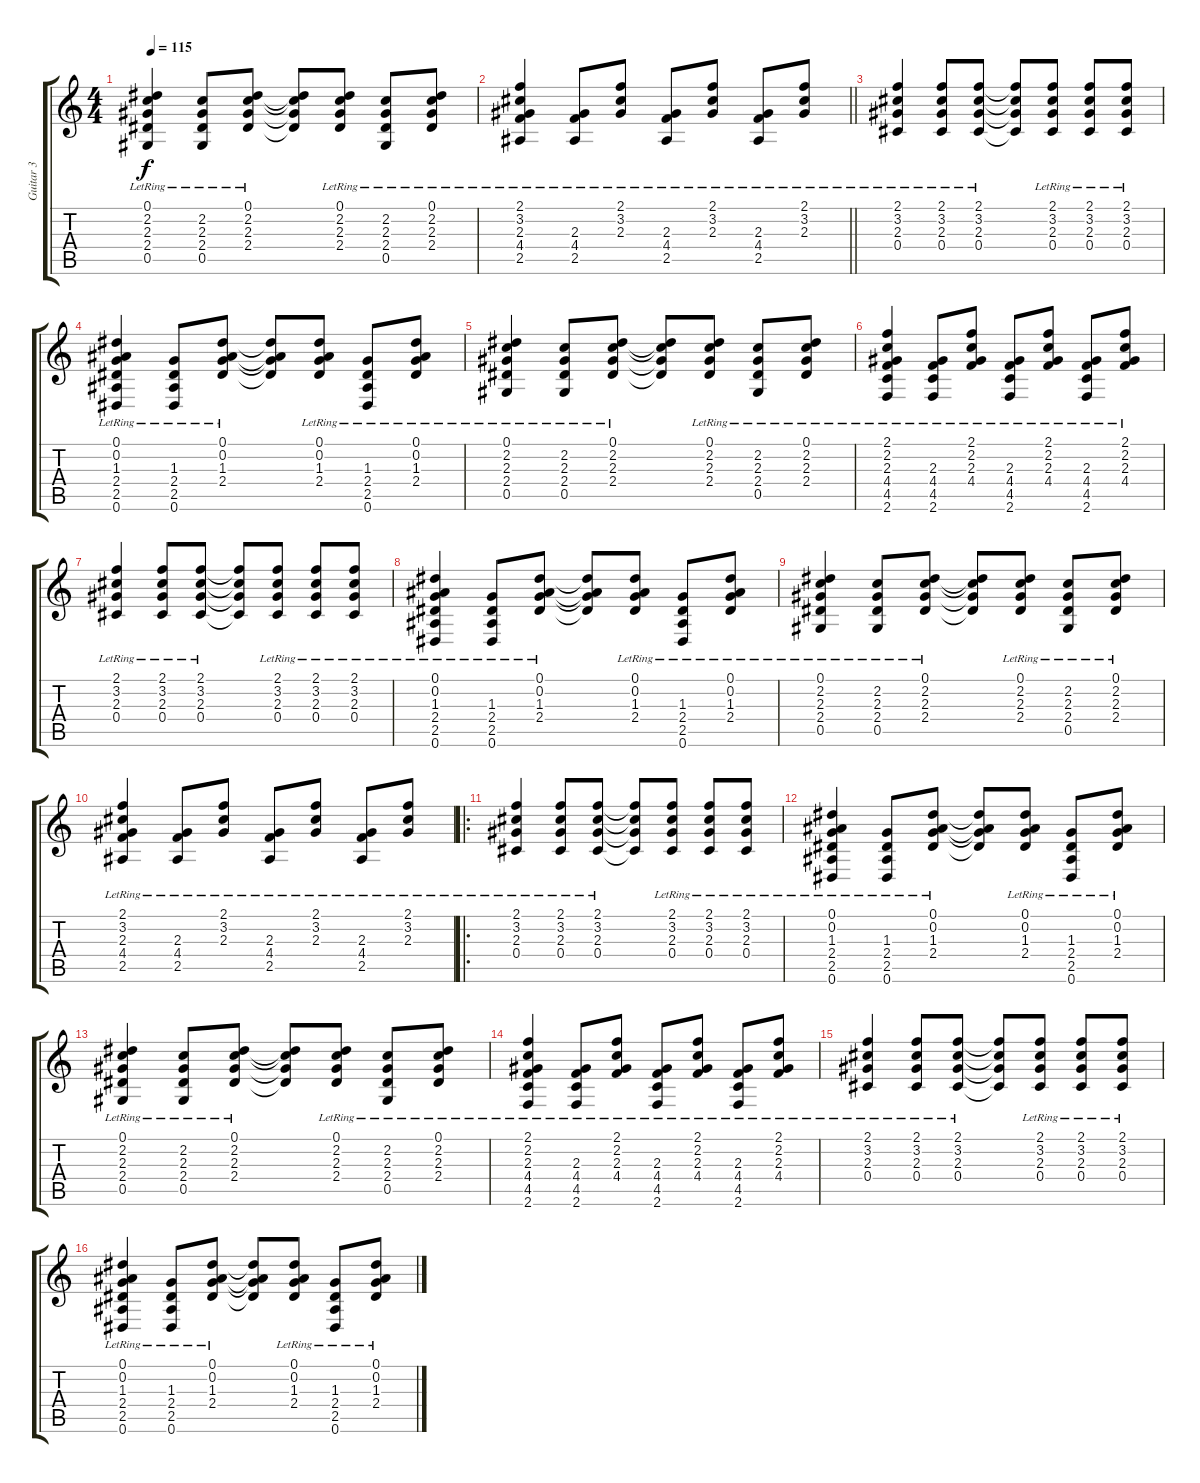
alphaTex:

\track ("Guitar 3" "Guitar 3") {instrument acousticguitarsteel}
\staff {score tabs}
\tuning (Eb4 Bb3 Gb3 Db3 Ab2 Eb2) {hide}
\ts (4 4)
\tempo 115
\clef g2
\ks c
(0.1{lr} 2.2{lr} 2.3{lr} 2.4{lr} 0.5{lr}).4{dy f} (2.2{lr} 2.3{lr} 2.4{lr} 0.5{lr}).8 (0.1{lr} 2.2{lr} 2.3{lr} 2.4{lr}).8 (0.1{t} 2.2{t} 2.3{t} 2.4{t}).8 (0.1{lr} 2.2{lr} 2.3{lr} 2.4{lr}).8 (2.2{lr} 2.3{lr} 2.4{lr} 0.5{lr}).8 (0.1{lr} 2.2{lr} 2.3{lr} 2.4{lr}).8 |
\barLineRight lightlight
(2.1{lr} 3.2{lr} 2.3{lr} 4.4{lr} 2.5{lr}).4 (2.3{lr} 4.4{lr} 2.5{lr}).8 (2.1{lr} 3.2{lr} 2.3{lr}).8 (2.3{lr} 4.4{lr} 2.5{lr}).8 (2.1{lr} 3.2{lr} 2.3{lr}).8 (2.3{lr} 4.4{lr} 2.5{lr}).8 (2.1{lr} 3.2{lr} 2.3{lr}).8 |
(2.1{lr} 3.2{lr} 2.3{lr} 0.4{lr}).4 (2.1{lr} 3.2{lr} 2.3{lr} 0.4{lr}).8 (2.1{lr} 3.2{lr} 2.3{lr} 0.4{lr}).8 (2.1{t} 3.2{t} 2.3{t} 0.4{t}).8 (2.1{lr} 3.2{lr} 2.3{lr} 0.4{lr}).8 (2.1{lr} 3.2{lr} 2.3{lr} 0.4{lr}).8 (2.1{lr} 3.2{lr} 2.3{lr} 0.4{lr}).8 |
(0.1{lr} 0.2{lr} 1.3{lr} 2.4{lr} 2.5{lr} 0.6{lr}).4 (1.3{lr} 2.4{lr} 2.5{lr} 0.6{lr}).8 (0.1{lr} 0.2{lr} 1.3{lr} 2.4{lr}).8 (0.1{t} 0.2{t} 1.3{t} 2.4{t}).8 (0.1{lr} 0.2{lr} 1.3{lr} 2.4{lr}).8 (1.3{lr} 2.4{lr} 2.5{lr} 0.6{lr}).8 (0.1{lr} 0.2{lr} 1.3{lr} 2.4{lr}).8 |
(0.1{lr} 2.2{lr} 2.3{lr} 2.4{lr} 0.5{lr}).4 (2.2{lr} 2.3{lr} 2.4{lr} 0.5{lr}).8 (0.1{lr} 2.2{lr} 2.3{lr} 2.4{lr}).8 (0.1{t} 2.2{t} 2.3{t} 2.4{t}).8 (0.1{lr} 2.2{lr} 2.3{lr} 2.4{lr}).8 (2.2{lr} 2.3{lr} 2.4{lr} 0.5{lr}).8 (0.1{lr} 2.2{lr} 2.3{lr} 2.4{lr}).8 |
(2.1{lr} 2.2{lr} 2.3{lr} 4.4{lr} 4.5{lr} 2.6{lr}).4 (2.3{lr} 4.4{lr} 4.5{lr} 2.6{lr}).8 (2.1{lr} 2.2{lr} 2.3{lr} 4.4{lr}).8 (2.3{lr} 4.4{lr} 4.5{lr} 2.6{lr}).8 (2.1{lr} 2.2{lr} 2.3{lr} 4.4{lr}).8 (2.3{lr} 4.4{lr} 4.5{lr} 2.6{lr}).8 (2.1{lr} 2.2{lr} 2.3{lr} 4.4{lr}).8 |
(2.1{lr} 3.2{lr} 2.3{lr} 0.4{lr}).4 (2.1{lr} 3.2{lr} 2.3{lr} 0.4{lr}).8 (2.1{lr} 3.2{lr} 2.3{lr} 0.4{lr}).8 (2.1{t} 3.2{t} 2.3{t} 0.4{t}).8 (2.1{lr} 3.2{lr} 2.3{lr} 0.4{lr}).8 (2.1{lr} 3.2{lr} 2.3{lr} 0.4{lr}).8 (2.1{lr} 3.2{lr} 2.3{lr} 0.4{lr}).8 |
(0.1{lr} 0.2{lr} 1.3{lr} 2.4{lr} 2.5{lr} 0.6{lr}).4 (1.3{lr} 2.4{lr} 2.5{lr} 0.6{lr}).8 (0.1{lr} 0.2{lr} 1.3{lr} 2.4{lr}).8 (0.1{t} 0.2{t} 1.3{t} 2.4{t}).8 (0.1{lr} 0.2{lr} 1.3{lr} 2.4{lr}).8 (1.3{lr} 2.4{lr} 2.5{lr} 0.6{lr}).8 (0.1{lr} 0.2{lr} 1.3{lr} 2.4{lr}).8 |
(0.1{lr} 2.2{lr} 2.3{lr} 2.4{lr} 0.5{lr}).4 (2.2{lr} 2.3{lr} 2.4{lr} 0.5{lr}).8 (0.1{lr} 2.2{lr} 2.3{lr} 2.4{lr}).8 (0.1{t} 2.2{t} 2.3{t} 2.4{t}).8 (0.1{lr} 2.2{lr} 2.3{lr} 2.4{lr}).8 (2.2{lr} 2.3{lr} 2.4{lr} 0.5{lr}).8 (0.1{lr} 2.2{lr} 2.3{lr} 2.4{lr}).8 |
(2.1{lr} 3.2{lr} 2.3{lr} 4.4{lr} 2.5{lr}).4 (2.3{lr} 4.4{lr} 2.5{lr}).8 (2.1{lr} 3.2{lr} 2.3{lr}).8 (2.3{lr} 4.4{lr} 2.5{lr}).8 (2.1{lr} 3.2{lr} 2.3{lr}).8 (2.3{lr} 4.4{lr} 2.5{lr}).8 (2.1{lr} 3.2{lr} 2.3{lr}).8 |
\ro
(2.1{lr} 3.2{lr} 2.3{lr} 0.4{lr}).4 (2.1{lr} 3.2{lr} 2.3{lr} 0.4{lr}).8 (2.1{lr} 3.2{lr} 2.3{lr} 0.4{lr}).8 (2.1{t} 3.2{t} 2.3{t} 0.4{t}).8 (2.1{lr} 3.2{lr} 2.3{lr} 0.4{lr}).8 (2.1{lr} 3.2{lr} 2.3{lr} 0.4{lr}).8 (2.1{lr} 3.2{lr} 2.3{lr} 0.4{lr}).8 |
(0.1{lr} 0.2{lr} 1.3{lr} 2.4{lr} 2.5{lr} 0.6{lr}).4 (1.3{lr} 2.4{lr} 2.5{lr} 0.6{lr}).8 (0.1{lr} 0.2{lr} 1.3{lr} 2.4{lr}).8 (0.1{t} 0.2{t} 1.3{t} 2.4{t}).8 (0.1{lr} 0.2{lr} 1.3{lr} 2.4{lr}).8 (1.3{lr} 2.4{lr} 2.5{lr} 0.6{lr}).8 (0.1{lr} 0.2{lr} 1.3{lr} 2.4{lr}).8 |
(0.1{lr} 2.2{lr} 2.3{lr} 2.4{lr} 0.5{lr}).4 (2.2{lr} 2.3{lr} 2.4{lr} 0.5{lr}).8 (0.1{lr} 2.2{lr} 2.3{lr} 2.4{lr}).8 (0.1{t} 2.2{t} 2.3{t} 2.4{t}).8 (0.1{lr} 2.2{lr} 2.3{lr} 2.4{lr}).8 (2.2{lr} 2.3{lr} 2.4{lr} 0.5{lr}).8 (0.1{lr} 2.2{lr} 2.3{lr} 2.4{lr}).8 |
(2.1{lr} 2.2{lr} 2.3{lr} 4.4{lr} 4.5{lr} 2.6{lr}).4 (2.3{lr} 4.4{lr} 4.5{lr} 2.6{lr}).8 (2.1{lr} 2.2{lr} 2.3{lr} 4.4{lr}).8 (2.3{lr} 4.4{lr} 4.5{lr} 2.6{lr}).8 (2.1{lr} 2.2{lr} 2.3{lr} 4.4{lr}).8 (2.3{lr} 4.4{lr} 4.5{lr} 2.6{lr}).8 (2.1{lr} 2.2{lr} 2.3{lr} 4.4{lr}).8 |
(2.1{lr} 3.2{lr} 2.3{lr} 0.4{lr}).4 (2.1{lr} 3.2{lr} 2.3{lr} 0.4{lr}).8 (2.1{lr} 3.2{lr} 2.3{lr} 0.4{lr}).8 (2.1{t} 3.2{t} 2.3{t} 0.4{t}).8 (2.1{lr} 3.2{lr} 2.3{lr} 0.4{lr}).8 (2.1{lr} 3.2{lr} 2.3{lr} 0.4{lr}).8 (2.1{lr} 3.2{lr} 2.3{lr} 0.4{lr}).8 |
(0.1{lr} 0.2{lr} 1.3{lr} 2.4{lr} 2.5{lr} 0.6{lr}).4 (1.3{lr} 2.4{lr} 2.5{lr} 0.6{lr}).8 (0.1{lr} 0.2{lr} 1.3{lr} 2.4{lr}).8 (0.1{t} 0.2{t} 1.3{t} 2.4{t}).8 (0.1{lr} 0.2{lr} 1.3{lr} 2.4{lr}).8 (1.3{lr} 2.4{lr} 2.5{lr} 0.6{lr}).8 (0.1{lr} 0.2{lr} 1.3{lr} 2.4{lr}).8
